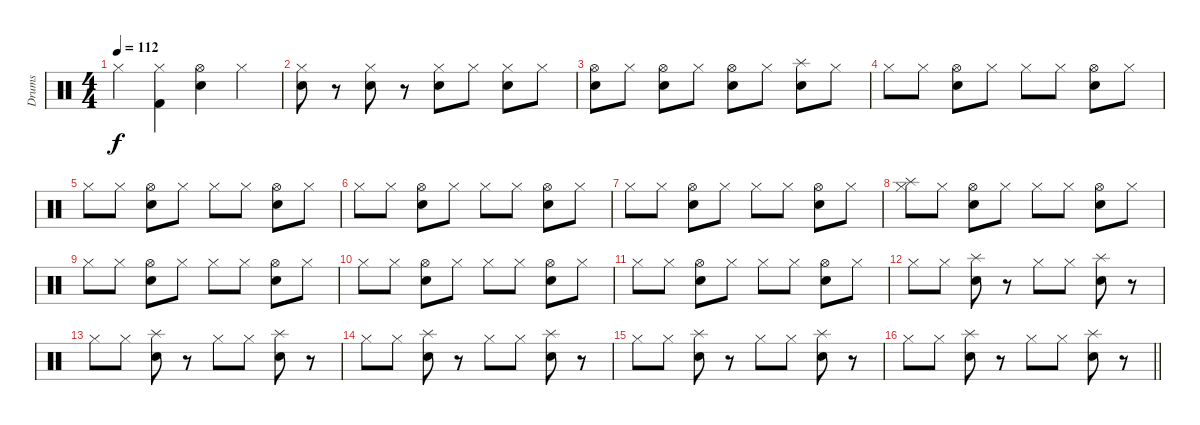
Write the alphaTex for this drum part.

\track ("Drums" "Drums") {instrument percussion}
\staff {score}
\articulation defaults
\ts (4 4)
\tempo 112
\clef neutral
\ks c "Hi-Hat (closed)".4{dy f}
("Hi-Hat (closed)" "Kick (hit) 2").4 ("Snare (hit) 2" "Hi-Hat (open)").4 "Hi-Hat (closed)".4 |
("Snare (hit) 2" "Hi-Hat (closed)").8 r.8 ("Snare (hit) 2" "Hi-Hat (closed)").8 r.8 ("Snare (hit) 2" "Hi-Hat (closed)").8 "Hi-Hat (closed)".8 ("Snare (hit) 2" "Hi-Hat (closed)").8 "Hi-Hat (closed)".8 |
("Snare (hit) 2" "Hi-Hat (open)").8 "Hi-Hat (closed)".8 ("Snare (hit) 2" "Hi-Hat (open)").8 "Hi-Hat (closed)".8 ("Snare (hit) 2" "Hi-Hat (open)").8 "Hi-Hat (closed)".8 ("Splash (hit)" "Snare (hit) 2").8 "Hi-Hat (closed)".8 |
"Hi-Hat (closed)".8 "Hi-Hat (closed)".8 ("Snare (hit) 2" "Hi-Hat (open)").8 "Hi-Hat (closed)".8 "Hi-Hat (closed)".8 "Hi-Hat (closed)".8 ("Snare (hit) 2" "Hi-Hat (open)").8 "Hi-Hat (closed)".8 |
"Hi-Hat (closed)".8 "Hi-Hat (closed)".8 ("Snare (hit) 2" "Hi-Hat (open)").8 "Hi-Hat (closed)".8 "Hi-Hat (closed)".8 "Hi-Hat (closed)".8 ("Snare (hit) 2" "Hi-Hat (open)").8 "Hi-Hat (closed)".8 |
"Hi-Hat (closed)".8 "Hi-Hat (closed)".8 ("Snare (hit) 2" "Hi-Hat (open)").8 "Hi-Hat (closed)".8 "Hi-Hat (closed)".8 "Hi-Hat (closed)".8 ("Snare (hit) 2" "Hi-Hat (open)").8 "Hi-Hat (closed)".8 |
"Hi-Hat (closed)".8 "Hi-Hat (closed)".8 ("Snare (hit) 2" "Hi-Hat (open)").8 "Hi-Hat (closed)".8 "Hi-Hat (closed)".8 "Hi-Hat (closed)".8 ("Snare (hit) 2" "Hi-Hat (open)").8 "Hi-Hat (closed)".8 |
("Splash (hit)" "Hi-Hat (closed)").8 "Hi-Hat (closed)".8 ("Snare (hit) 2" "Hi-Hat (open)").8 "Hi-Hat (closed)".8 "Hi-Hat (closed)".8 "Hi-Hat (closed)".8 ("Snare (hit) 2" "Hi-Hat (open)").8 "Hi-Hat (closed)".8 |
"Hi-Hat (closed)".8 "Hi-Hat (closed)".8 ("Snare (hit) 2" "Hi-Hat (open)").8 "Hi-Hat (closed)".8 "Hi-Hat (closed)".8 "Hi-Hat (closed)".8 ("Snare (hit) 2" "Hi-Hat (open)").8 "Hi-Hat (closed)".8 |
"Hi-Hat (closed)".8 "Hi-Hat (closed)".8 ("Snare (hit) 2" "Hi-Hat (open)").8 "Hi-Hat (closed)".8 "Hi-Hat (closed)".8 "Hi-Hat (closed)".8 ("Snare (hit) 2" "Hi-Hat (open)").8 "Hi-Hat (closed)".8 |
"Hi-Hat (closed)".8 "Hi-Hat (closed)".8 ("Snare (hit) 2" "Hi-Hat (open)").8 "Hi-Hat (closed)".8 "Hi-Hat (closed)".8 "Hi-Hat (closed)".8 ("Snare (hit) 2" "Hi-Hat (open)").8 "Hi-Hat (closed)".8 |
"Hi-Hat (closed)".8 "Hi-Hat (closed)".8 ("Snare (hit) 2" "Splash (hit)").8 r.8 "Hi-Hat (closed)".8 "Hi-Hat (closed)".8 ("Snare (hit) 2" "Splash (hit)").8 r.8 |
"Hi-Hat (closed)".8 "Hi-Hat (closed)".8 ("Snare (hit) 2" "Splash (hit)").8 r.8 "Hi-Hat (closed)".8 "Hi-Hat (closed)".8 ("Snare (hit) 2" "Splash (hit)").8 r.8 |
"Hi-Hat (closed)".8 "Hi-Hat (closed)".8 ("Snare (hit) 2" "Splash (hit)").8 r.8 "Hi-Hat (closed)".8 "Hi-Hat (closed)".8 ("Snare (hit) 2" "Splash (hit)").8 r.8 |
"Hi-Hat (closed)".8 "Hi-Hat (closed)".8 ("Snare (hit) 2" "Splash (hit)").8 r.8 "Hi-Hat (closed)".8 "Hi-Hat (closed)".8 ("Snare (hit) 2" "Splash (hit)").8 r.8 |
\barLineRight lightlight "Hi-Hat (closed)".8 "Hi-Hat (closed)".8
("Snare (hit) 2" "Splash (hit)").8 r.8 "Hi-Hat (closed)".8 "Hi-Hat (closed)".8 ("Snare (hit) 2" "Splash (hit)").8 r.8
